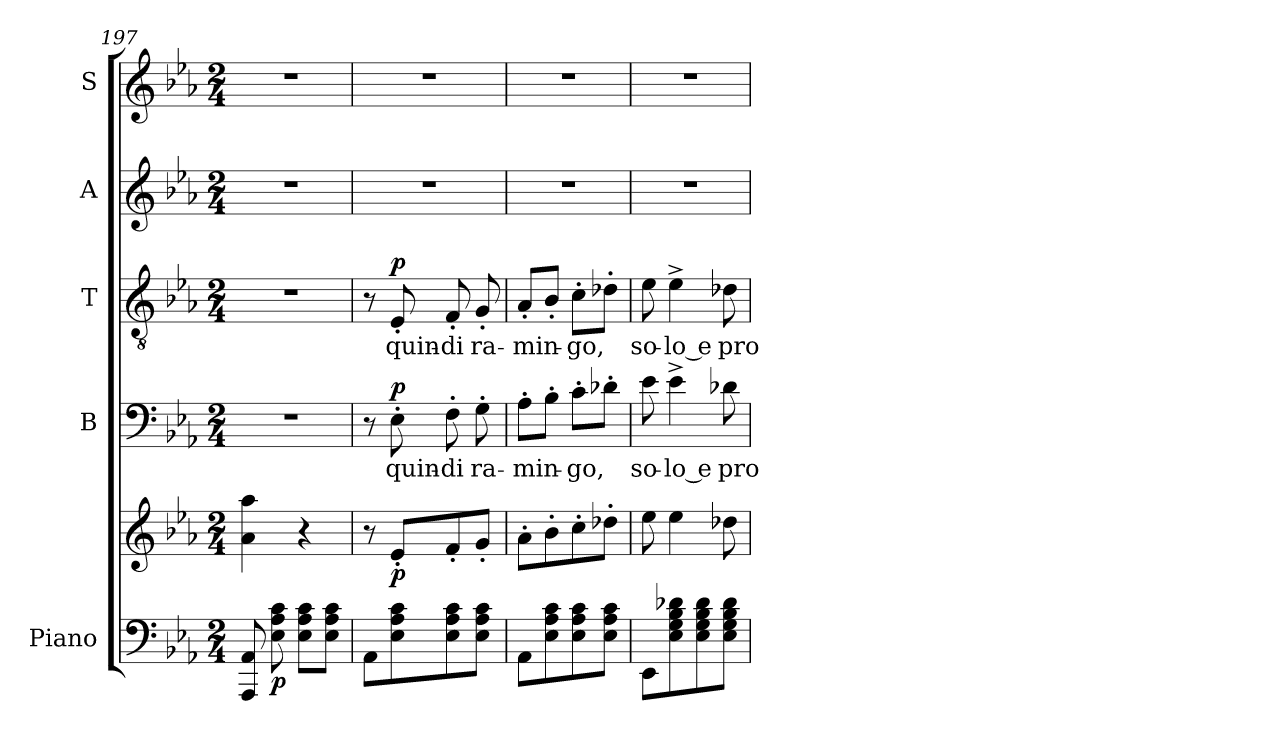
**kern	**kern	**dynam	**kern	**text	**dynam	**kern	**text	**dynam	**kern	**kern
*part5	*part5	*part5	*part4	*part4	*part4	*part3	*part3	*part3	*part2	*part1
*staff6	*staff5	*staff5/6	*staff4	*staff4	*staff4	*staff3	*staff3	*staff3	*staff2	*staff1
*I"Piano	*	*	*I"B	*	*	*I"T	*	*	*I"A	*I"S
*I'Pno	*	*	*I'B	*	*	*I'T	*	*	*I'A	*I'S
*clefF4	*clefG2	*	*clefF4	*	*	*clefGv2	*	*	*clefG2	*clefG2
*k[b-e-a-]	*k[b-e-a-]	*	*k[b-e-a-]	*	*	*k[b-e-a-]	*	*	*k[b-e-a-]	*k[b-e-a-]
*M2/4	*M2/4	*	*M2/4	*	*	*M2/4	*	*	*M2/4	*M2/4
=197	=197	=197	=197	=197	=197	=197	=197	=197	=197	=197
8AAA-/ 8AA-/	4a-\ 4aa-\	.	2r	.	.	2r	.	.	2r	2r
!	!	!LO:DY:b=2	!	!	!	!	!	!	!	!
8E-\ 8A-\ 8c\	.	p	.	.	.	.	.	.	.	.
8E-\ 8A-\ 8c\L	4r	.	.	.	.	.	.	.	.	.
8E-\ 8A-\ 8c\J	.	.	.	.	.	.	.	.	.	.
!!LO:PB:g=z
=198	=198	=198	=198	=198	=198	=198	=198	=198	=198	=198
8AA-\L	8r	.	8r	.	.	8r	.	.	2r	2r
!	!	!LO:DY:b	!	!LO:LY:b	!LO:DY:a	!	!LO:LY:b	!LO:DY:a	!	!
8E-\ 8A-\ 8c\	8e-'/L	p	8E-'\	quin-	p	8E-'/	quin-	p	.	.
!	!	!	!	!LO:LY:b	!	!	!LO:LY:b	!	!	!
8E-\ 8A-\ 8c\	8f'/	.	8F'\	-di	.	8F'/	-di	.	.	.
!	!	!	!	!LO:LY:b	!	!	!LO:LY:b	!	!	!
8E-\ 8A-\ 8c\J	8g'/J	.	8G'\	ra-	.	8G'/	ra-	.	.	.
=199	=199	=199	=199	=199	=199	=199	=199	=199	=199	=199
!	!	!	!	!LO:LY:b	!	!	!LO:LY:b	!	!	!
8AA-\L	8a-'\L	.	8A-'\L	-min-	.	8A-'/L	-min-	.	2r	2r
8E-\ 8A-\ 8c\	8b-'\	.	8B-'\J	.	.	8B-'/J	.	.	.	.
!	!	!	!	!LO:LY:b	!	!	!LO:LY:b	!	!	!
8E-\ 8A-\ 8c\	8cc'\	.	8c'\L	-go,	.	8c'\L	-go,	.	.	.
8E-\ 8A-\ 8c\J	8dd-X'\J	.	8d-X'\J	.	.	8d-X'\J	.	.	.	.
=200	=200	=200	=200	=200	=200	=200	=200	=200	=200	=200
!	!	!	!	!LO:LY:b	!	!	!LO:LY:b	!	!	!
8EE-\L	8ee-\	.	8e-\	so-	.	8e-\	so-	.	2r	2r
!	!	!	!	!LO:LY:b	!	!	!LO:LY:b	!	!	!
8E-\ 8G\ 8B-\ 8d-X\	4ee-\	.	4e-^\	-lo e	.	4e-^\	-lo e	.	.	.
8E-\ 8G\ 8B-\ 8d-\	.	.	.	.	.	.	.	.	.	.
!	!	!	!	!LO:LY:b	!	!	!LO:LY:b	!	!	!
8E-\ 8G\ 8B-\ 8d-\J	8dd-X\	.	8d-X\	pro-	.	8d-X\	pro-	.	.	.
=	=	=	=	=	=	=	=	=	=	=
*-	*-	*-	*-	*-	*-	*-	*-	*-	*-	*-
